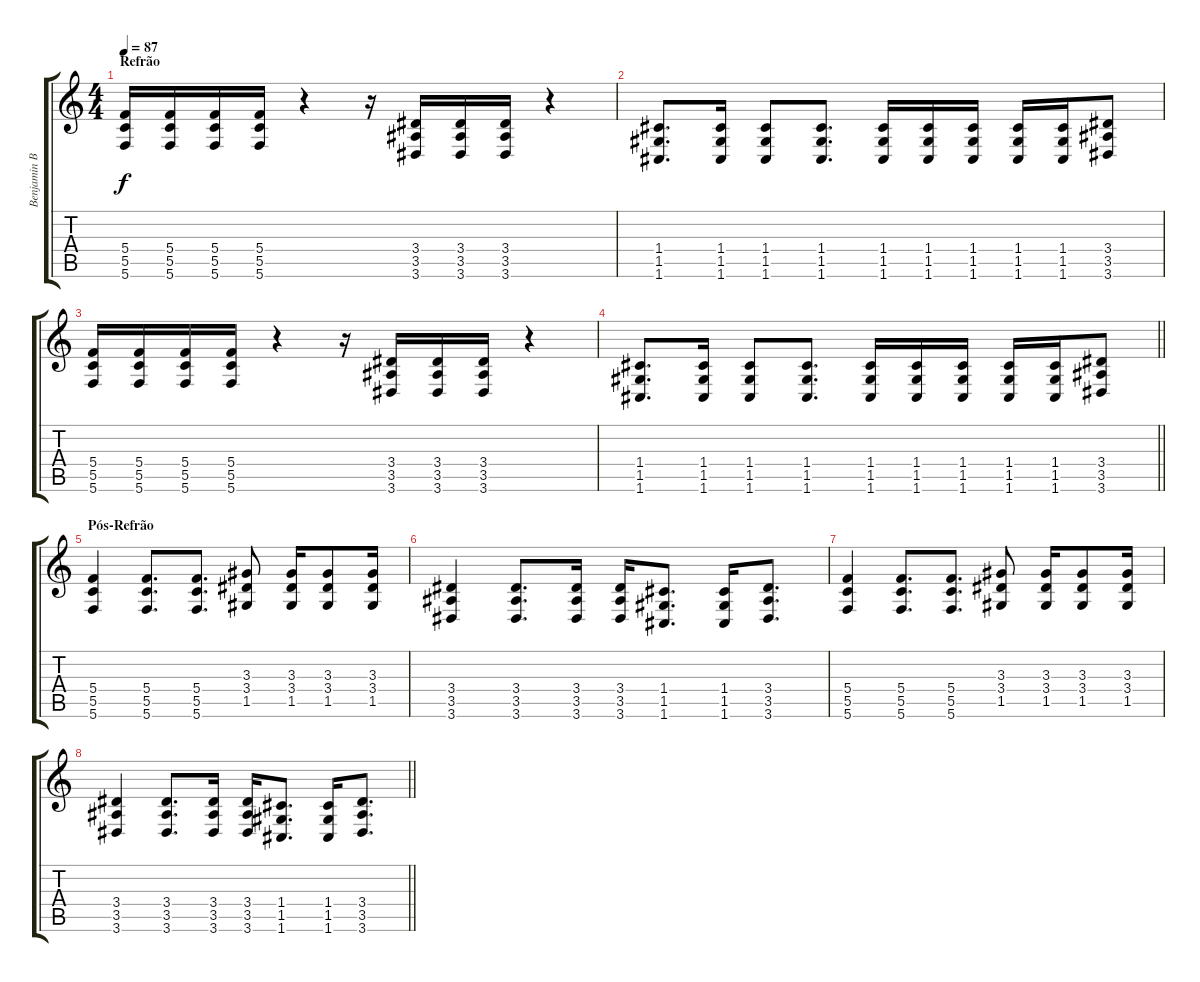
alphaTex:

\track ("Benjamin Burnley" "Benjamin B") {instrument distortionguitar}
\staff {score tabs}
\tuning (D4 A3 F3 C3 G2 C2) {hide}
\ts (4 4)
\section ("" "Refrão")
\tempo 87
\clef g2
\ks c
(5.4 5.5 5.6).16{dy f} (5.4 5.5 5.6).16 (5.4 5.5 5.6).16 (5.4 5.5 5.6).16 r.4 r.16 (3.4 3.5 3.6).16 (3.4 3.5 3.6).16 (3.4 3.5 3.6).16 r.4 |
(1.4 1.5 1.6).8{d} (1.4 1.5 1.6).16 (1.4 1.5 1.6).8 (1.4 1.5 1.6).8{d} (1.4 1.5 1.6).16 (1.4 1.5 1.6).16 (1.4 1.5 1.6).16 (1.4 1.5 1.6).16 (1.4 1.5 1.6).16 (3.4 3.5 3.6).8 |
(5.4 5.5 5.6).16 (5.4 5.5 5.6).16 (5.4 5.5 5.6).16 (5.4 5.5 5.6).16 r.4 r.16 (3.4 3.5 3.6).16 (3.4 3.5 3.6).16 (3.4 3.5 3.6).16 r.4 |
\barLineRight lightlight
(1.4 1.5 1.6).8{d} (1.4 1.5 1.6).16 (1.4 1.5 1.6).8 (1.4 1.5 1.6).8{d} (1.4 1.5 1.6).16 (1.4 1.5 1.6).16 (1.4 1.5 1.6).16 (1.4 1.5 1.6).16 (1.4 1.5 1.6).16 (3.4 3.5 3.6).8 |
\section ("" "Pós-Refrão")
(5.4 5.5 5.6).4 (5.4 5.5 5.6).8{d} (5.4 5.5 5.6).8{d} (3.3 3.4 1.5).8 (3.3 3.4 1.5).16 (3.3 3.4 1.5).8 (3.3 3.4 1.5).16 |
(3.4 3.5 3.6).4 (3.4 3.5 3.6).8{d} (3.4 3.5 3.6).16 (3.4 3.5 3.6).16 (1.4 1.5 1.6).8{d} (1.4 1.5 1.6).16 (3.4 3.5 3.6).8{d} |
(5.4 5.5 5.6).4 (5.4 5.5 5.6).8{d} (5.4 5.5 5.6).8{d} (3.3 3.4 1.5).8 (3.3 3.4 1.5).16 (3.3 3.4 1.5).8 (3.3 3.4 1.5).16 |
\barLineRight lightlight
(3.4 3.5 3.6).4 (3.4 3.5 3.6).8{d} (3.4 3.5 3.6).16 (3.4 3.5 3.6).16 (1.4 1.5 1.6).8{d} (1.4 1.5 1.6).16 (3.4 3.5 3.6).8{d}
